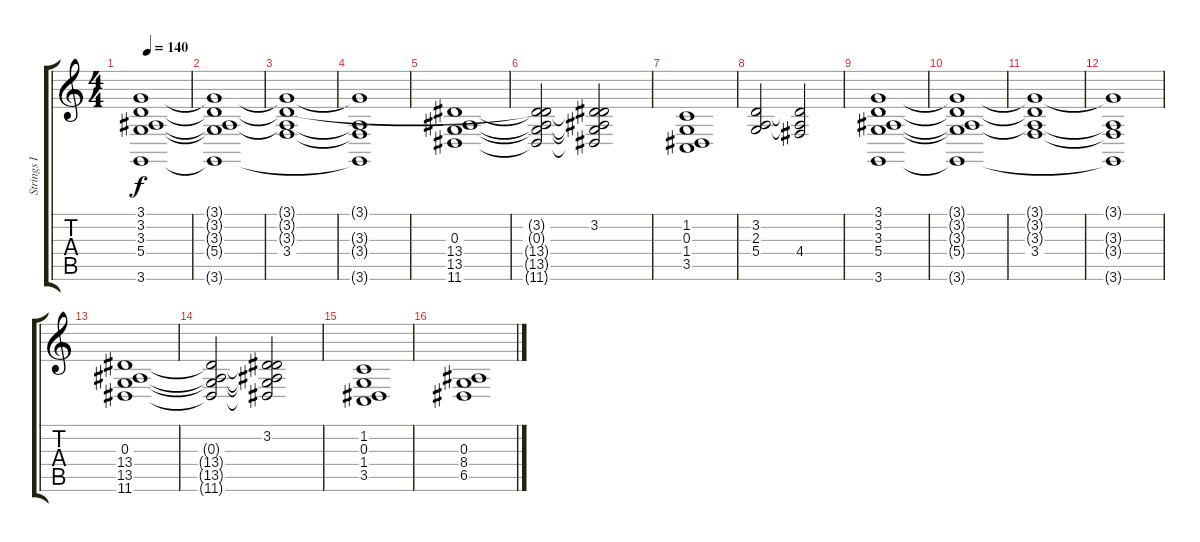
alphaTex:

\track ("Strings I" "Strings I") {instrument stringensemble1}
\staff {score tabs}
\tuning (E4 B3 G3 D3 A2 E2) {hide}
\ts (4 4)
\tempo 140
\clef g2
\ks c
(3.1 3.2 3.3 5.4 3.6).1{dy f} |
(3.1{t} 3.2{t} 3.3{t} 5.4{t} 3.6{t}).1 |
(3.1{t} 3.2{t} 3.3{t} 3.4).1 |
(3.1{t} 3.3{t} 3.4{t} 3.6{t}).1 |
(0.3 13.4 13.5 11.6).1 |
(3.2{t} 0.3{t} 13.4{t} 13.5{t} 11.6{t}).2 (3.2 0.3{t} 13.4{t} 13.5{t} 11.6{t}).2 |
(1.2 0.3 1.4 3.5).1 |
(3.2 2.3 5.4).2 (3.2{t} 2.3{t} 4.4).2 |
(3.1 3.2 3.3 5.4 3.6).1 |
(3.1{t} 3.2{t} 3.3{t} 5.4{t} 3.6{t}).1 |
(3.1{t} 3.2{t} 3.3{t} 3.4).1 |
(3.1{t} 3.3{t} 3.4{t} 3.6{t}).1 |
(0.3 13.4 13.5 11.6).1 |
(0.3{t} 13.4{t} 13.5{t} 11.6{t}).2 (3.2 0.3{t} 13.4{t} 13.5{t} 11.6{t}).2 |
(1.2 0.3 1.4 3.5).1 |
(0.3 8.4 6.5).1
